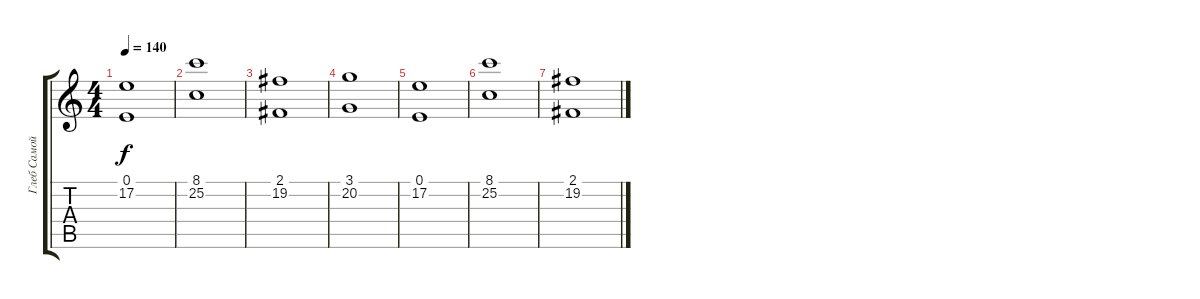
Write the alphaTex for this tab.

\track ("Глеб Самойлов (клавишные)" "Глеб Самой") {instrument choiraahs}
\staff {score tabs}
\tuning (E4 B3 G3 D3 A2 E2) {hide}
\ts (4 4)
\tempo 140
\clef g2
\ks c
(0.1 17.2).1{dy f} |
(8.1 25.2).1 |
(2.1 19.2).1 |
(3.1 20.2).1 |
(0.1 17.2).1 |
(8.1 25.2).1 |
(2.1 19.2).1
